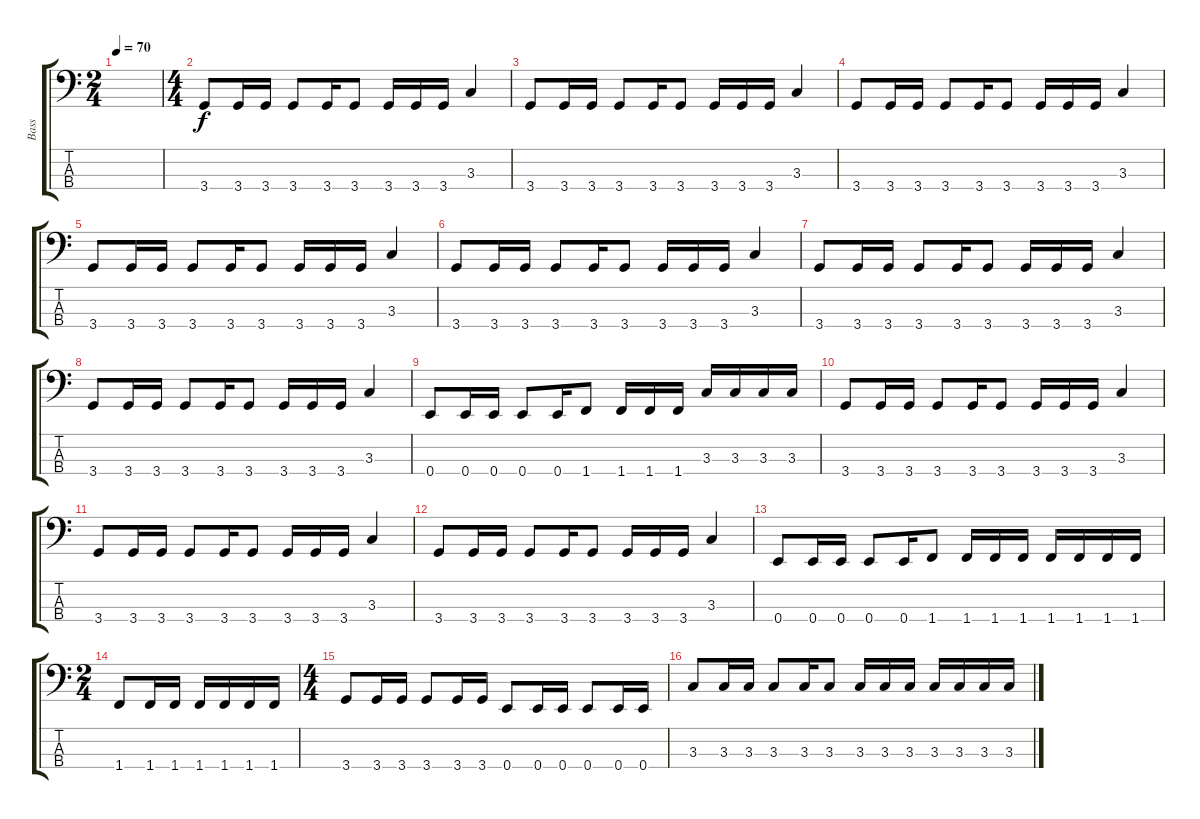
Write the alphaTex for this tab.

\track ("Bass" "Bass") {instrument electricbassfinger}
\staff {score tabs}
\tuning (G2 D2 A1 E1) {hide}
\ts (2 4)
\tempo 70
\clef f4
\ks c
|
\ts (4 4)
3.4.8 3.4.16 3.4.16 3.4.8 3.4.16 3.4.8 3.4.16 3.4.16 3.4.16 3.3.4 |
3.4.8 3.4.16 3.4.16 3.4.8 3.4.16 3.4.8 3.4.16 3.4.16 3.4.16 3.3.4 |
3.4.8 3.4.16 3.4.16 3.4.8 3.4.16 3.4.8 3.4.16 3.4.16 3.4.16 3.3.4 |
3.4.8 3.4.16 3.4.16 3.4.8 3.4.16 3.4.8 3.4.16 3.4.16 3.4.16 3.3.4 |
3.4.8 3.4.16 3.4.16 3.4.8 3.4.16 3.4.8 3.4.16 3.4.16 3.4.16 3.3.4 |
3.4.8 3.4.16 3.4.16 3.4.8 3.4.16 3.4.8 3.4.16 3.4.16 3.4.16 3.3.4 |
3.4.8 3.4.16 3.4.16 3.4.8 3.4.16 3.4.8 3.4.16 3.4.16 3.4.16 3.3.4 |
0.4.8 0.4.16 0.4.16 0.4.8 0.4.16 1.4.8 1.4.16 1.4.16 1.4.16 3.3.16 3.3.16 3.3.16 3.3.16 |
3.4.8 3.4.16 3.4.16 3.4.8 3.4.16 3.4.8 3.4.16 3.4.16 3.4.16 3.3.4 |
3.4.8 3.4.16 3.4.16 3.4.8 3.4.16 3.4.8 3.4.16 3.4.16 3.4.16 3.3.4 |
3.4.8 3.4.16 3.4.16 3.4.8 3.4.16 3.4.8 3.4.16 3.4.16 3.4.16 3.3.4 |
0.4.8 0.4.16 0.4.16 0.4.8 0.4.16 1.4.8 1.4.16 1.4.16 1.4.16 1.4.16 1.4.16 1.4.16 1.4.16 |
\ts (2 4)
1.4.8 1.4.16 1.4.16 1.4.16 1.4.16 1.4.16 1.4.16 |
\ts (4 4)
3.4.8 3.4.16 3.4.16 3.4.8 3.4.16 3.4.16 0.4.8 0.4.16 0.4.16 0.4.8 0.4.16 0.4.16 |
3.3.8 3.3.16 3.3.16 3.3.8 3.3.16 3.3.8 3.3.16 3.3.16 3.3.16 3.3.16 3.3.16 3.3.16 3.3.16
